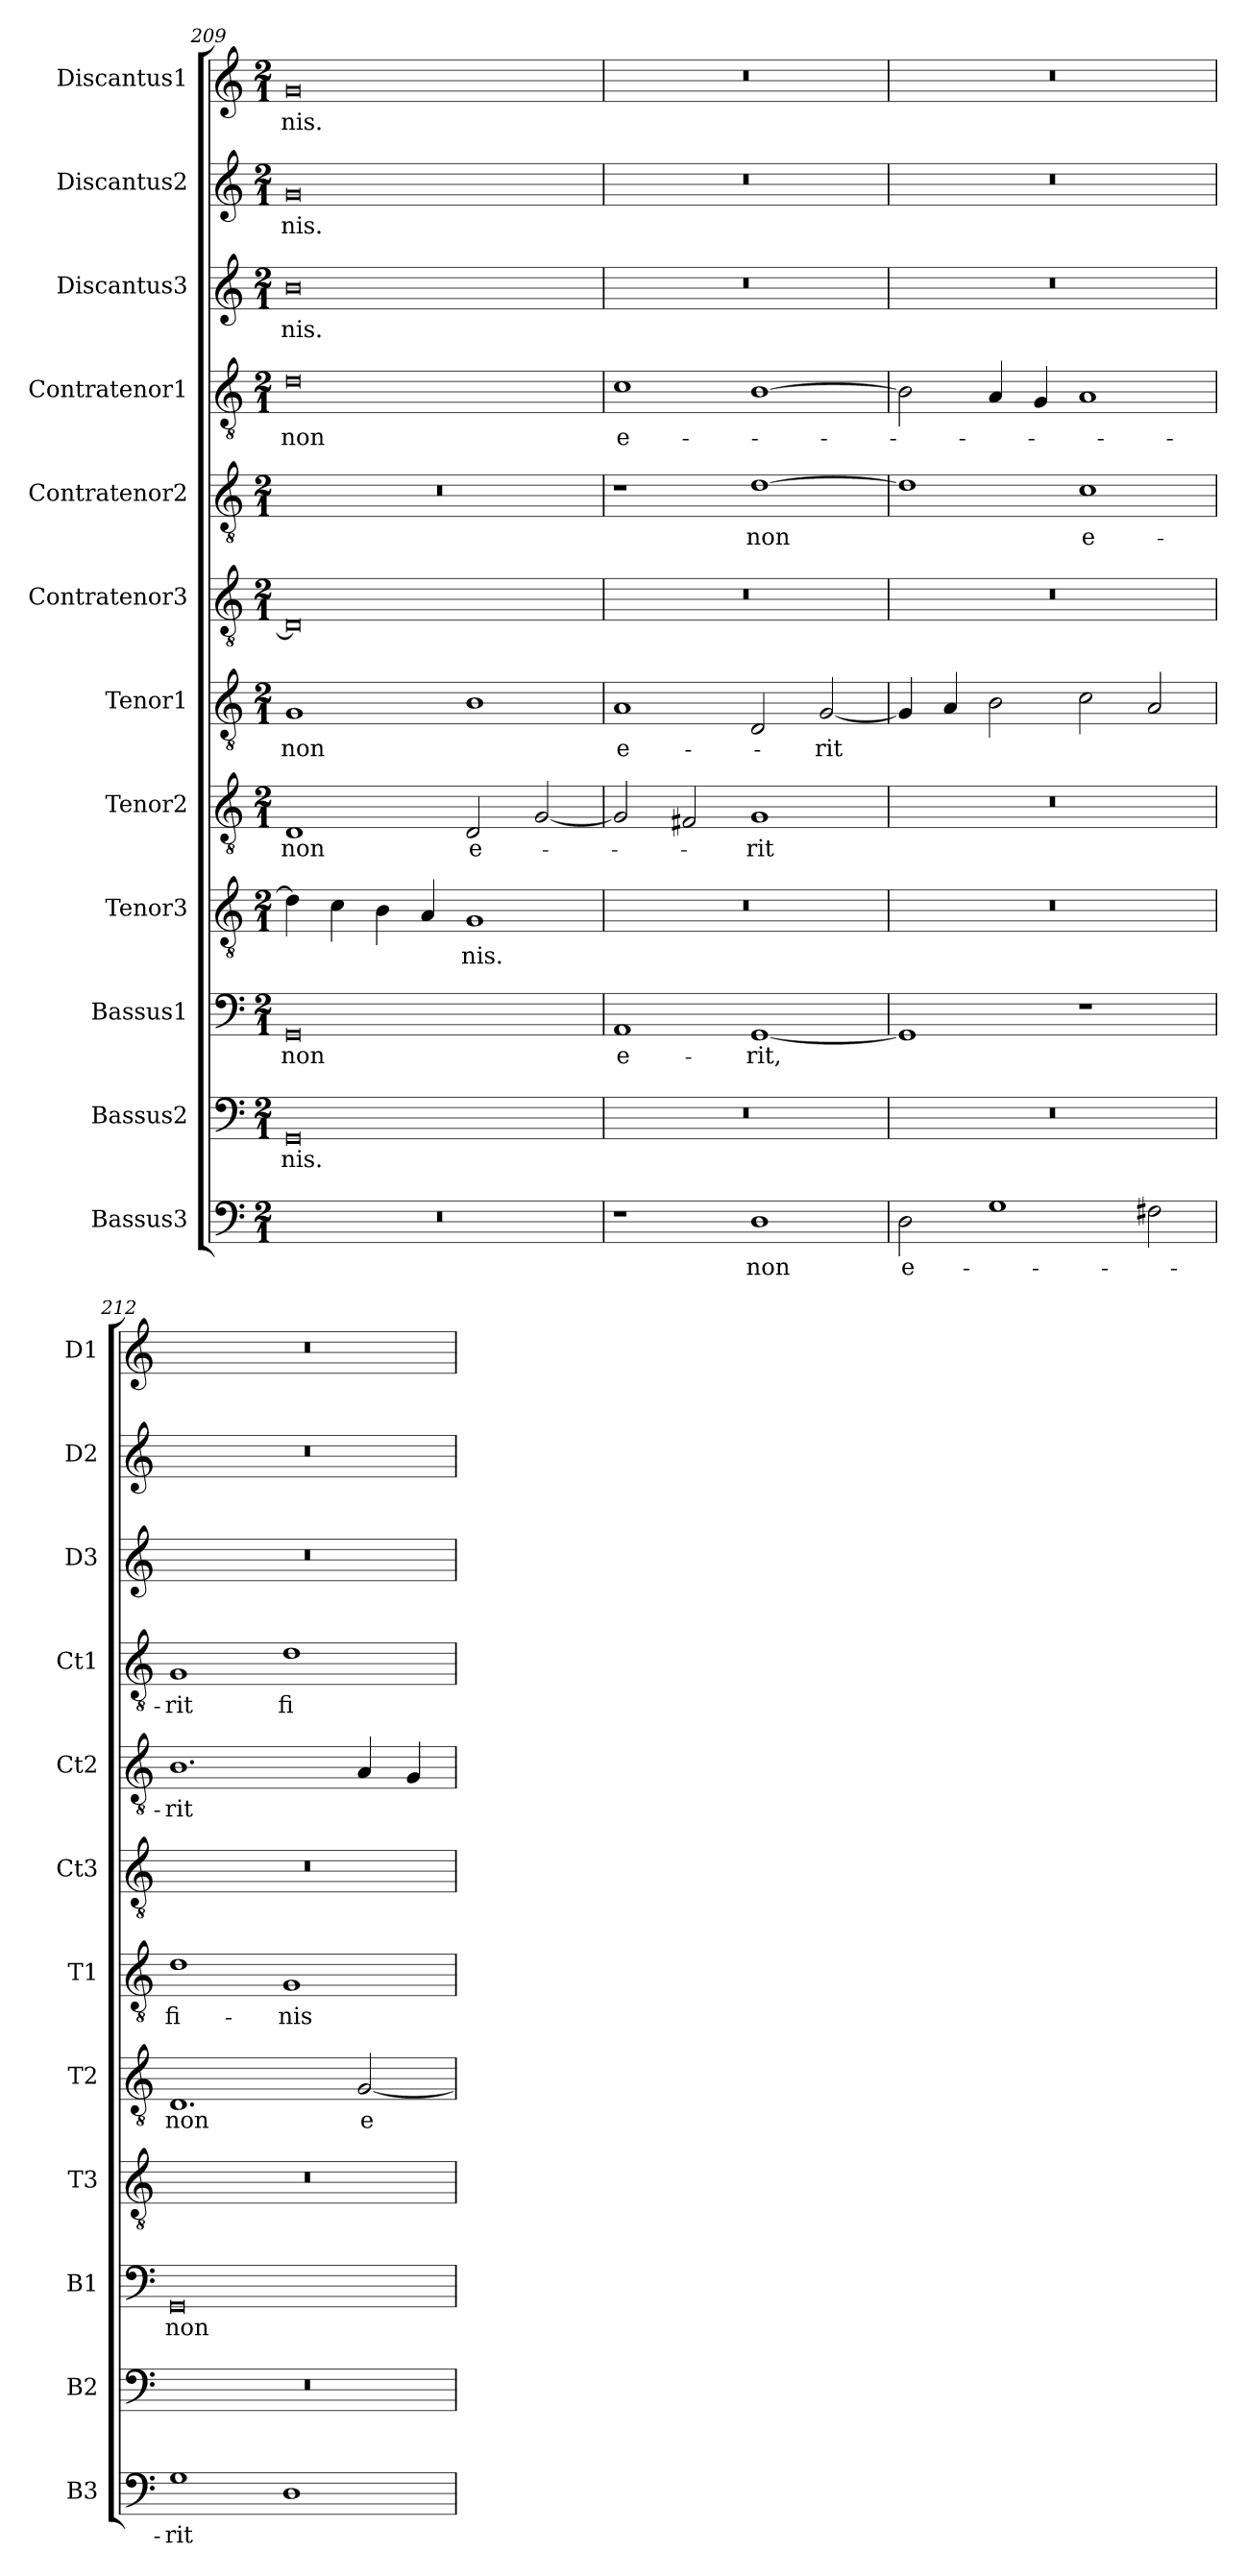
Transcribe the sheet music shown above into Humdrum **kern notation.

**kern	**text	**kern	**text	**kern	**text	**kern	**text	**kern	**text	**kern	**text	**kern	**kern	**text	**kern	**text	**kern	**text	**kern	**text	**kern	**text
*part12	*part12	*part11	*part11	*part10	*part10	*part9	*part9	*part8	*part8	*part7	*part7	*part6	*part5	*part5	*part4	*part4	*part3	*part3	*part2	*part2	*part1	*part1
*staff12	*staff12	*staff11	*staff11	*staff10	*staff10	*staff9	*staff9	*staff8	*staff8	*staff7	*staff7	*staff6	*staff5	*staff5	*staff4	*staff4	*staff3	*staff3	*staff2	*staff2	*staff1	*staff1
*I"Bassus3	*	*I"Bassus2	*	*I"Bassus1	*	*I"Tenor3	*	*I"Tenor2	*	*I"Tenor1	*	*I"Contratenor3	*I"Contratenor2	*	*I"Contratenor1	*	*I"Discantus3	*	*I"Discantus2	*	*I"Discantus1	*
*I'B3	*	*I'B2	*	*I'B1	*	*I'T3	*	*I'T2	*	*I'T1	*	*I'Ct3	*I'Ct2	*	*I'Ct1	*	*I'D3	*	*I'D2	*	*I'D1	*
*clefF4	*	*clefF4	*	*clefF4	*	*clefGv2	*	*clefGv2	*	*clefGv2	*	*clefGv2	*clefGv2	*	*clefGv2	*	*clefG2	*	*clefG2	*	*clefG2	*
*k[]	*	*k[]	*	*k[]	*	*k[]	*	*k[]	*	*k[]	*	*k[]	*k[]	*	*k[]	*	*k[]	*	*k[]	*	*k[]	*
*M2/1	*	*M2/1	*	*M2/1	*	*M2/1	*	*M2/1	*	*M2/1	*	*M2/1	*M2/1	*	*M2/1	*	*M2/1	*	*M2/1	*	*M2/1	*
=209	=209	=209	=209	=209	=209	=209	=209	=209	=209	=209	=209	=209	=209	=209	=209	=209	=209	=209	=209	=209	=209	=209
0r	.	0GG	-nis.	0GG	non	4d]	.	1D	non	1G	non	0D]	0r	.	0d	non	0b	-nis.	0g	-nis.	0g	-nis.
.	.	.	.	.	.	4c	.	.	.	.	.	.	.	.	.	.	.	.	.	.	.	.
.	.	.	.	.	.	4B	.	.	.	.	.	.	.	.	.	.	.	.	.	.	.	.
.	.	.	.	.	.	4A	.	.	.	.	.	.	.	.	.	.	.	.	.	.	.	.
.	.	.	.	.	.	1G	-nis.	2D	e-	1B	.	.	.	.	.	.	.	.	.	.	.	.
.	.	.	.	.	.	.	.	[2G	.	.	.	.	.	.	.	.	.	.	.	.	.	.
=210	=210	=210	=210	=210	=210	=210	=210	=210	=210	=210	=210	=210	=210	=210	=210	=210	=210	=210	=210	=210	=210	=210
1r	.	0r	.	1AA	e-	0r	.	2G]	.	1A	e-	0r	1r	.	1c	e-	0r	.	0r	.	0r	.
.	.	.	.	.	.	.	.	2F#X	.	.	.	.	.	.	.	.	.	.	.	.	.	.
1D	non	.	.	[1GG	-rit,	.	.	1G	-rit	2D	.	.	[1d	non	[1B	.	.	.	.	.	.	.
.	.	.	.	.	.	.	.	.	.	[2G	-rit	.	.	.	.	.	.	.	.	.	.	.
=211	=211	=211	=211	=211	=211	=211	=211	=211	=211	=211	=211	=211	=211	=211	=211	=211	=211	=211	=211	=211	=211	=211
2D	e-	0r	.	1GG]	.	0r	.	0r	.	4G]	.	0r	1d]	.	2B]	.	0r	.	0r	.	0r	.
.	.	.	.	.	.	.	.	.	.	4A	.	.	.	.	.	.	.	.	.	.	.	.
1G	.	.	.	.	.	.	.	.	.	2B	.	.	.	.	4A	.	.	.	.	.	.	.
.	.	.	.	.	.	.	.	.	.	.	.	.	.	.	4G	.	.	.	.	.	.	.
.	.	.	.	1r	.	.	.	.	.	2c	.	.	1c	e-	1A	.	.	.	.	.	.	.
2F#X	.	.	.	.	.	.	.	.	.	2A	.	.	.	.	.	.	.	.	.	.	.	.
=212	=212	=212	=212	=212	=212	=212	=212	=212	=212	=212	=212	=212	=212	=212	=212	=212	=212	=212	=212	=212	=212	=212
1G	-rit	0r	.	0GG	non	0r	.	1.D	non	1d	fi-	0r	1.B	-rit	1G	-rit	0r	.	0r	.	0r	.
1D	.	.	.	.	.	.	.	.	.	1G	-nis	.	.	.	1d	fi-	.	.	.	.	.	.
.	.	.	.	.	.	.	.	[2G	e-	.	.	.	4A	.	.	.	.	.	.	.	.	.
.	.	.	.	.	.	.	.	.	.	.	.	.	4G	.	.	.	.	.	.	.	.	.
=	=	=	=	=	=	=	=	=	=	=	=	=	=	=	=	=	=	=	=	=	=	=
*-	*-	*-	*-	*-	*-	*-	*-	*-	*-	*-	*-	*-	*-	*-	*-	*-	*-	*-	*-	*-	*-	*-
